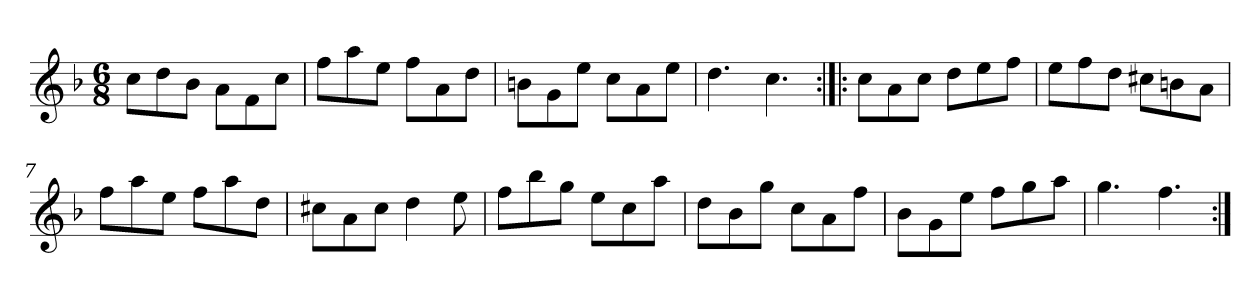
**kern
*part1
*staff1
*clefG2
*k[b-]
*F:
*M6/8
*MM120
=1
8cc\L
8dd\
8b-\J
8a\L
8f\
8cc\J
=2
8ff\L
8aa\
8ee\J
8ff\L
8a\
8dd\J
=3
8bn\L
8g\
8ee\J
8cc\L
8a\
8ee\J
=4
4.dd
4.cc
=5:|!|:
8cc\L
8a\
8cc\J
8dd\L
8ee\
8ff\J
=6
8ee\L
8ff\
8dd\J
8cc#X\L
8bn\
8a\J
=7
8ff\L
8aa\
8ee\J
8ff\L
8aa\
8dd\J
=8
8cc#X\L
8a\
8cc#\J
4dd
8ee
=9
8ff\L
8bb-\
8gg\J
8ee\L
8cc\
8aa\J
=10
8dd\L
8b-\
8gg\J
8cc\L
8a\
8ff\J
=11
8b-\L
8g\
8ee\J
8ff\L
8gg\
8aa\J
=12
4.gg
4.ff
=:|!
*-
